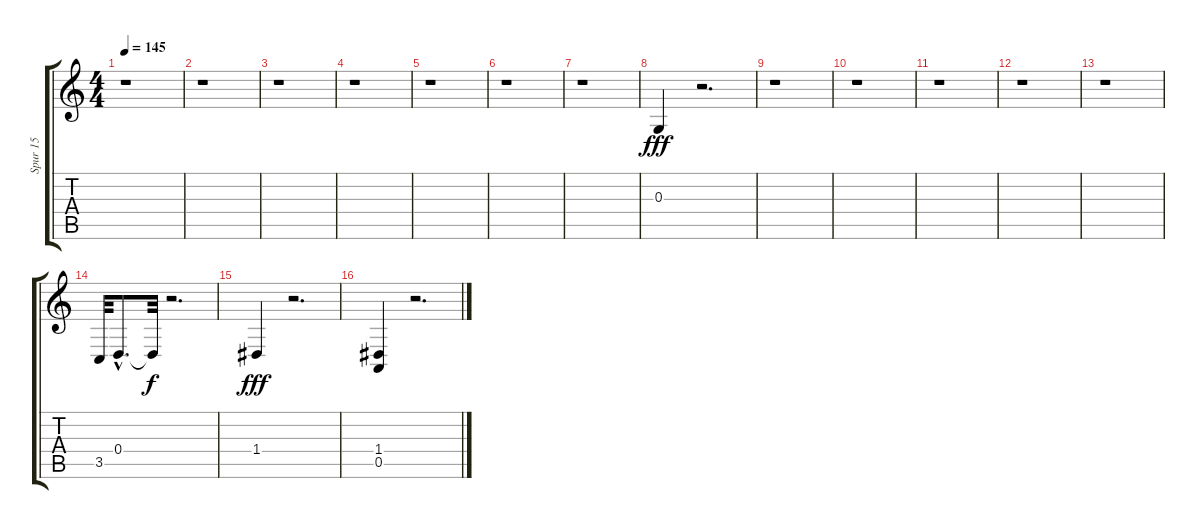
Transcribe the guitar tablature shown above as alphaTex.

\track ("Spur 15" "Spur 15") {instrument orchestrahit}
\staff {score tabs}
\tuning (E4 B3 G3 D3 A2 E2) {hide}
\ts (4 4)
\tempo 145
\clef g2
\ks c
r.1{dy fff} |
r.1 |
r.1 |
r.1 |
r.1 |
r.1 |
r.1 |
0.3.4 r.2{d} |
r.1 |
r.1 |
r.1 |
r.1 |
r.1 |
3.5.32 0.4{hac}.8{d} 0.4{t}.32{dy f} r.2{d} |
1.4.4{dy fff} r.2{d} |
(1.4 0.5).4 r.2{d}
